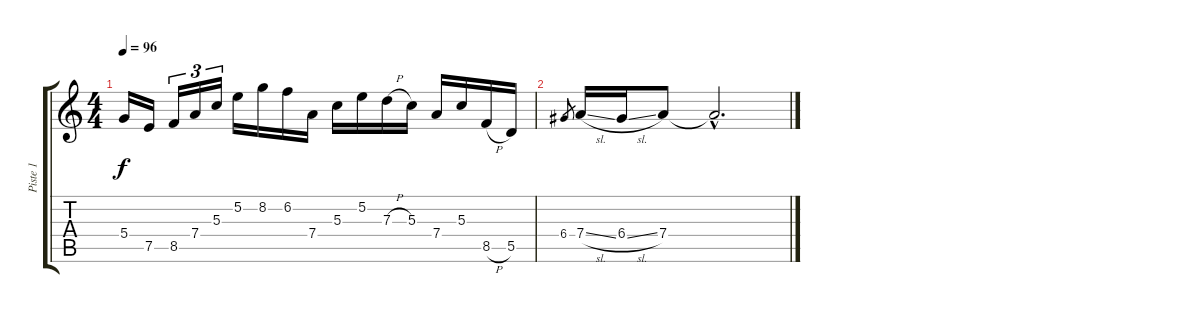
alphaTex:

\track ("Piste 1" "Piste 1") {instrument acousticguitarsteel}
\staff {score tabs}
\tuning (E4 B3 G3 D3 A2 E2) {hide}
\ts (4 4)
\tempo 96
\clef g2
\ks c
5.4.16{dy f instrument acousticguitarsteel} 7.5.16 8.5.16{tu (3 2)} 7.4.16{tu (3 2)} 5.3.16{tu (3 2)} 5.2.16 8.2.16 6.2.16 7.4.16 5.3.16 5.2.16 7.3{h}.16 5.3.16 7.4.16 5.3.16 8.5{h}.16 5.5.16 |
6.4.8{gr} 7.4{sl}.16 6.4{sl}.16 7.4.8 7.4{hac t}.2{d}
